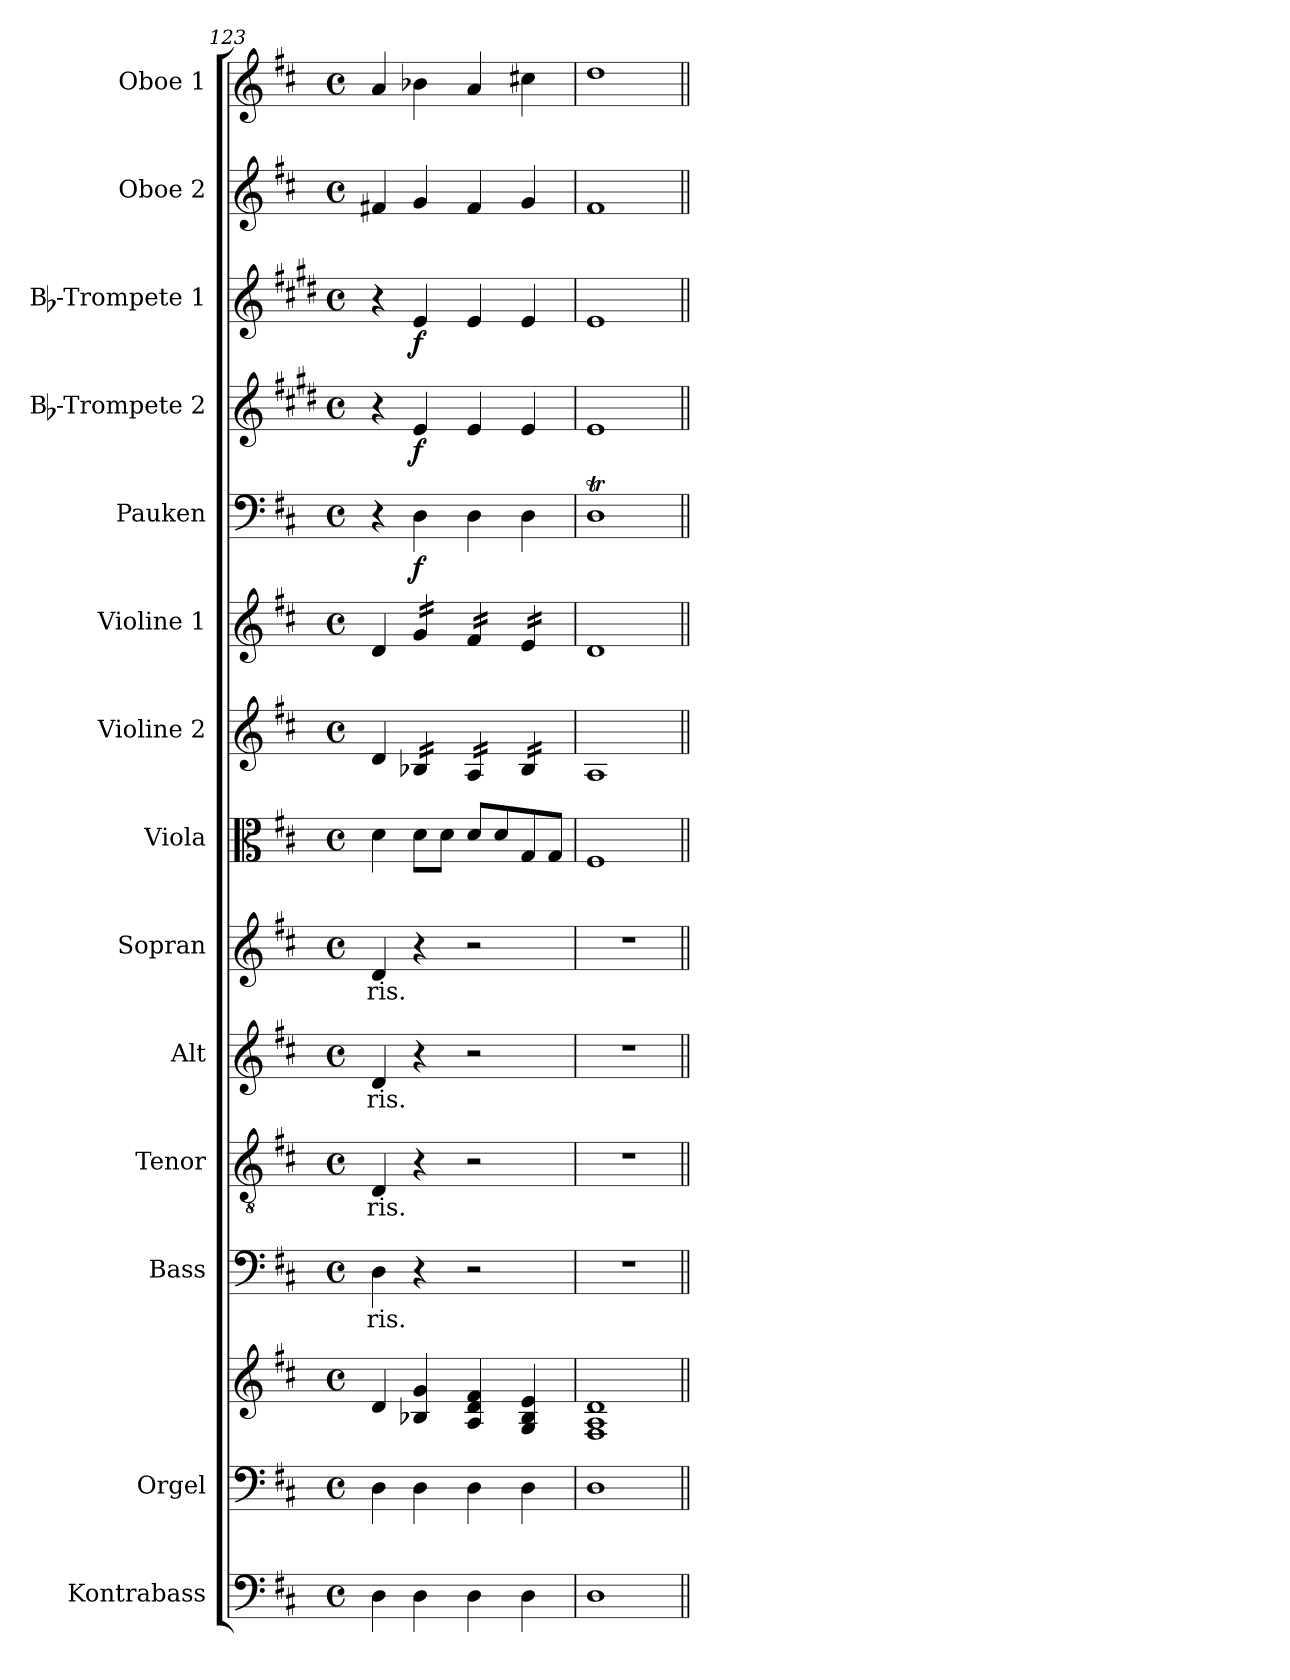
**kern	**kern	**kern	**kern	**text	**kern	**text	**kern	**text	**kern	**text	**kern	**kern	**kern	**kern	**dynam	**kern	**dynam	**kern	**dynam	**kern	**kern
*part14	*part13	*part13	*part12	*part12	*part11	*part11	*part10	*part10	*part9	*part9	*part8	*part7	*part6	*part5	*part5	*part4	*part4	*part3	*part3	*part2	*part1
*staff15	*staff14	*staff13	*staff12	*staff12	*staff11	*staff11	*staff10	*staff10	*staff9	*staff9	*staff8	*staff7	*staff6	*staff5	*staff5	*staff4	*staff4	*staff3	*staff3	*staff2	*staff1
*I"Kontrabass	*I"Orgel	*	*I"Bass	*	*I"Tenor	*	*I"Alt	*	*I"Sopran	*	*I"Viola	*I"Violine 2	*I"Violine 1	*I"Pauken	*	*I"Bb-Trompete 2	*	*I"Bb-Trompete 1	*	*I"Oboe 2	*I"Oboe 1
*I'Kb.	*I'Org.	*	*I'B.	*	*I'T.	*	*I'A.	*	*I'S.	*	*I'Vla.	*I'Vl. 2	*I'Vl. 1	*I'Pk.	*	*I'Bb Trp. 2	*	*I'Bb Trp. 1	*	*I'Ob. 2	*I'Ob. 1
*clefF4	*clefF4	*clefG2	*clefF4	*	*clefGv2	*	*clefG2	*	*clefG2	*	*clefC3	*clefG2	*clefG2	*clefF4	*	*clefG2	*	*clefG2	*	*clefG2	*clefG2
*ITrd7c12	*	*	*	*	*	*	*	*	*	*	*	*	*	*	*	*ITrd1c2	*	*ITrd1c2	*	*	*
*k[f#c#]	*k[f#c#]	*k[f#c#]	*k[f#c#]	*	*k[f#c#]	*	*k[f#c#]	*	*k[f#c#]	*	*k[f#c#]	*k[f#c#]	*k[f#c#]	*k[f#c#]	*	*k[f#c#]	*	*k[f#c#]	*	*k[f#c#]	*k[f#c#]
*D:	*D:	*D:	*D:	*	*D:	*	*D:	*	*D:	*	*D:	*D:	*D:	*D:	*	*D:	*	*D:	*	*D:	*D:
*M4/4	*M4/4	*M4/4	*M4/4	*	*M4/4	*	*M4/4	*	*M4/4	*	*M4/4	*M4/4	*M4/4	*M4/4	*	*M4/4	*	*M4/4	*	*M4/4	*M4/4
*met(c)	*met(c)	*met(c)	*met(c)	*	*met(c)	*	*met(c)	*	*met(c)	*	*met(c)	*met(c)	*met(c)	*met(c)	*	*met(c)	*	*met(c)	*	*met(c)	*met(c)
=123	=123	=123	=123	=123	=123	=123	=123	=123	=123	=123	=123	=123	=123	=123	=123	=123	=123	=123	=123	=123	=123
!	!	!	!	!LO:LY:b	!	!LO:LY:b	!	!LO:LY:b	!	!LO:LY:b	!	!	!	!	!	!	!	!	!	!	!
4DD\	4D\	4d/	4D\	-ris.	4D/	-ris.	4d/	-ris.	4d/	-ris.	4d\	4d/	4d/	4r	.	4r	.	4r	.	4f#X/	4a/
!	!	!	!	!	!	!	!	!	!	!	!	!	!	!	!LO:DY:b	!	!LO:DY:b	!	!LO:DY:b	!	!
*	*	*	*	*	*	*	*	*	*	*	*	*tremolo	*	*	*	*	*	*	*	*	*
*	*	*	*	*	*	*	*	*	*	*	*	*	*tremolo	*	*	*	*	*	*	*	*
4DD\	4D\	4B-X/ 4g/	4r	.	4r	.	4r	.	4r	.	8d\L	16B-X/LL	16g/LL	4D\	f	4d/	f	4d/	f	4g/	4b-X\
.	.	.	.	.	.	.	.	.	.	.	.	16B-X/	16g/	.	.	.	.	.	.	.	.
.	.	.	.	.	.	.	.	.	.	.	8d\J	16B-X/	16g/	.	.	.	.	.	.	.	.
.	.	.	.	.	.	.	.	.	.	.	.	16B-X/JJ	16g/JJ	.	.	.	.	.	.	.	.
4DD\	4D\	4A/ 4d/ 4f#/	2r	.	2r	.	2r	.	2r	.	8d/L	16A/LL	16f#/LL	4D\	.	4d/	.	4d/	.	4f#/	4a/
.	.	.	.	.	.	.	.	.	.	.	.	16A/	16f#/	.	.	.	.	.	.	.	.
.	.	.	.	.	.	.	.	.	.	.	8d/	16A/	16f#/	.	.	.	.	.	.	.	.
.	.	.	.	.	.	.	.	.	.	.	.	16A/JJ	16f#/JJ	.	.	.	.	.	.	.	.
4DD\	4D\	4G/ 4B-/ 4e/	.	.	.	.	.	.	.	.	8G/	16B-/LL	16e/LL	4D\	.	4d/	.	4d/	.	4g/	4cc#X\
.	.	.	.	.	.	.	.	.	.	.	.	16B-/	16e/	.	.	.	.	.	.	.	.
.	.	.	.	.	.	.	.	.	.	.	8G/J	16B-/	16e/	.	.	.	.	.	.	.	.
.	.	.	.	.	.	.	.	.	.	.	.	16B-/JJ	16e/JJ	.	.	.	.	.	.	.	.
*	*	*	*	*	*	*	*	*	*	*	*	*	*Xtremolo	*	*	*	*	*	*	*	*
*	*	*	*	*	*	*	*	*	*	*	*	*Xtremolo	*	*	*	*	*	*	*	*	*
=124	=124	=124	=124	=124	=124	=124	=124	=124	=124	=124	=124	=124	=124	=124	=124	=124	=124	=124	=124	=124	=124
1DD	1D	1F# 1A 1d	1r	.	1r	.	1r	.	1r	.	1F#	1A	1d	1DT	.	1d	.	1d	.	1f#	1dd
=||	=||	=||	=||	=||	=||	=||	=||	=||	=||	=||	=||	=||	=||	=||	=||	=||	=||	=||	=||	=||	=||
*-	*-	*-	*-	*-	*-	*-	*-	*-	*-	*-	*-	*-	*-	*-	*-	*-	*-	*-	*-	*-	*-
